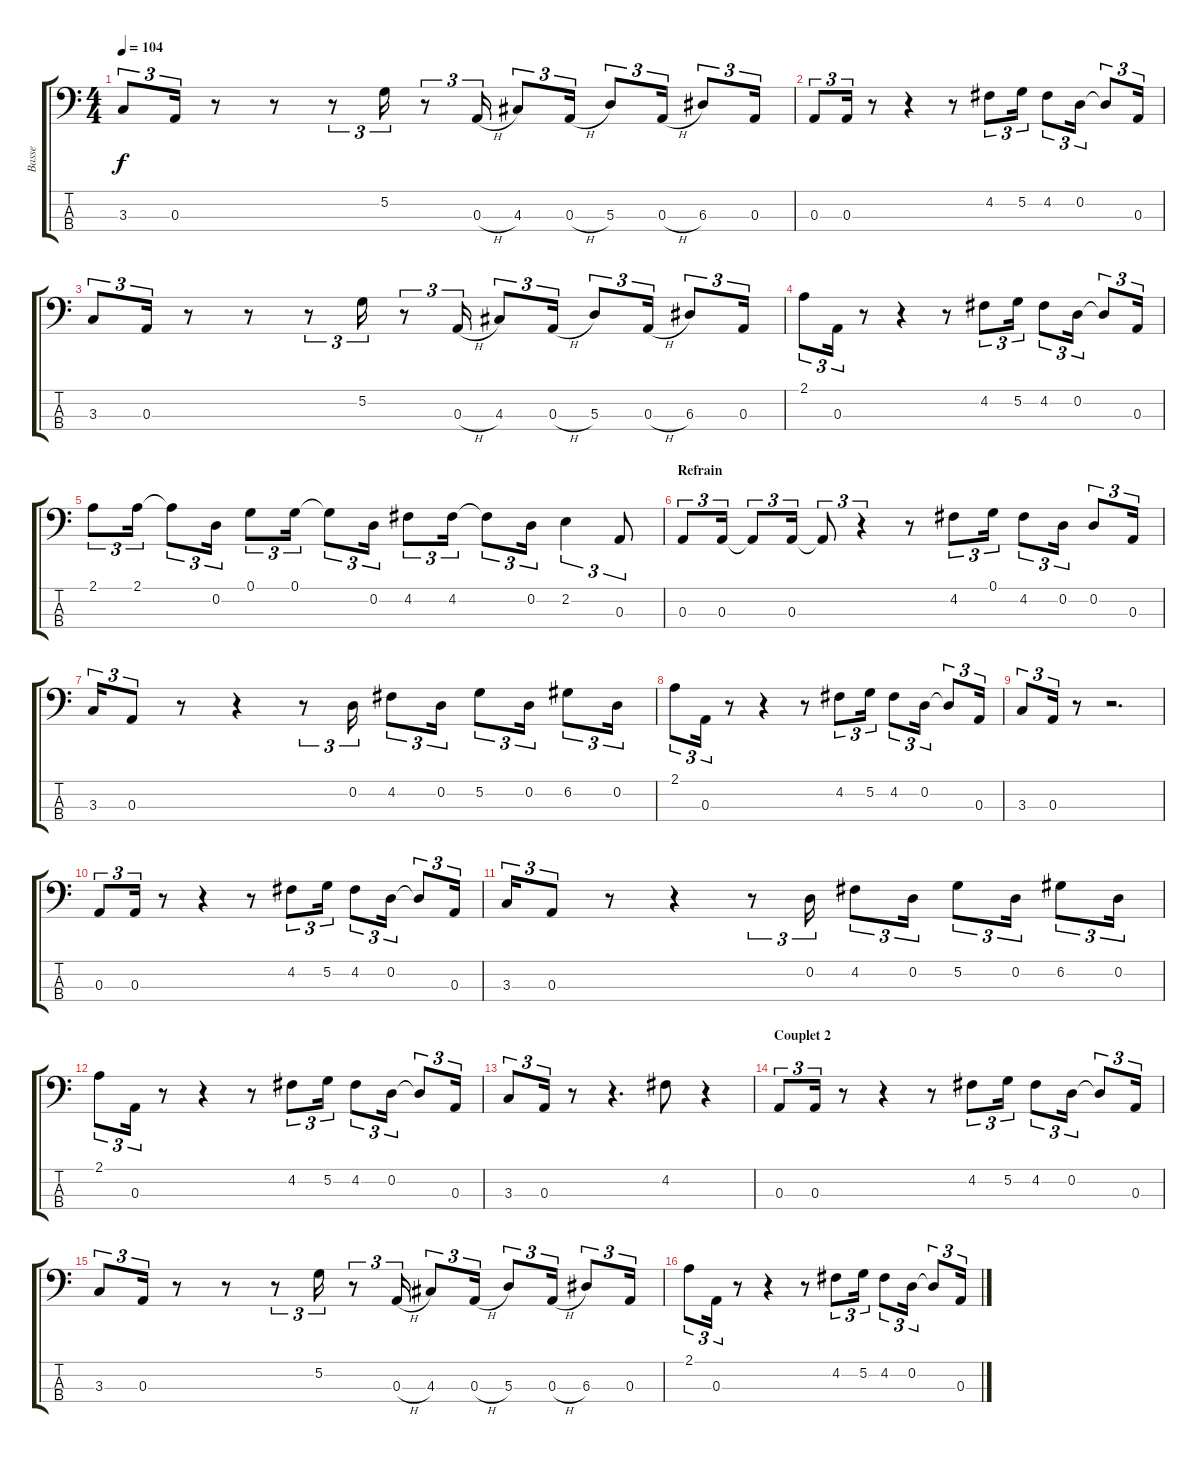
\track ("Basse" "Basse") {instrument fretlessbass}
\staff {score tabs}
\tuning (G2 D2 A1 E1) {hide}
\ts (4 4)
\tempo 104
\clef f4
\ks c
3.3.8{tu (3 2) dy f} 0.3.16{tu (3 2)} r.8 r.8 r.8{tu (3 2)} 5.2.16{tu (3 2)} r.8{tu (3 2)} 0.3{h}.16{tu (3 2)} 4.3.8{tu (3 2)} 0.3{h}.16{tu (3 2)} 5.3.8{tu (3 2)} 0.3{h}.16{tu (3 2)} 6.3.8{tu (3 2)} 0.3.16{tu (3 2)} |
0.3.8{tu (3 2)} 0.3.16{tu (3 2)} r.8 r.4 r.8 4.2.8{tu (3 2)} 5.2.16{tu (3 2)} 4.2.8{tu (3 2)} 0.2.16{tu (3 2)} 0.2{t}.8{tu (3 2)} 0.3.16{tu (3 2)} |
3.3.8{tu (3 2)} 0.3.16{tu (3 2)} r.8 r.8 r.8{tu (3 2)} 5.2.16{tu (3 2)} r.8{tu (3 2)} 0.3{h}.16{tu (3 2)} 4.3.8{tu (3 2)} 0.3{h}.16{tu (3 2)} 5.3.8{tu (3 2)} 0.3{h}.16{tu (3 2)} 6.3.8{tu (3 2)} 0.3.16{tu (3 2)} |
2.1.8{tu (3 2)} 0.3.16{tu (3 2)} r.8 r.4 r.8 4.2.8{tu (3 2)} 5.2.16{tu (3 2)} 4.2.8{tu (3 2)} 0.2.16{tu (3 2)} 0.2{t}.8{tu (3 2)} 0.3.16{tu (3 2)} |
2.1.8{tu (3 2)} 2.1.16{tu (3 2)} 2.1{t}.8{tu (3 2)} 0.2.16{tu (3 2)} 0.1.8{tu (3 2)} 0.1.16{tu (3 2)} 0.1{t}.8{tu (3 2)} 0.2.16{tu (3 2)} 4.2.8{tu (3 2)} 4.2.16{tu (3 2)} 4.2{t}.8{tu (3 2)} 0.2.16{tu (3 2)} 2.2.4{tu (3 2)} 0.3.8{tu (3 2)} |
\section ("" "Refrain")
0.3.8{tu (3 2)} 0.3.16{tu (3 2)} 0.3{t}.8{tu (3 2)} 0.3.16{tu (3 2)} 0.3{t}.8{tu (3 2)} r.4{tu (3 2)} r.8 4.2.8{tu (3 2)} 0.1.16{tu (3 2)} 4.2.8{tu (3 2)} 0.2.16{tu (3 2)} 0.2.8{tu (3 2)} 0.3.16{tu (3 2)} |
3.3.16{tu (3 2)} 0.3.8{tu (3 2)} r.8 r.4 r.8{tu (3 2)} 0.2.16{tu (3 2)} 4.2.8{tu (3 2)} 0.2.16{tu (3 2)} 5.2.8{tu (3 2)} 0.2.16{tu (3 2)} 6.2.8{tu (3 2)} 0.2.16{tu (3 2)} |
2.1.8{tu (3 2)} 0.3.16{tu (3 2)} r.8 r.4 r.8 4.2.8{tu (3 2)} 5.2.16{tu (3 2)} 4.2.8{tu (3 2)} 0.2.16{tu (3 2)} 0.2{t}.8{tu (3 2)} 0.3.16{tu (3 2)} |
3.3.8{tu (3 2)} 0.3.16{tu (3 2)} r.8 r.2{d} |
0.3.8{tu (3 2)} 0.3.16{tu (3 2)} r.8 r.4 r.8 4.2.8{tu (3 2)} 5.2.16{tu (3 2)} 4.2.8{tu (3 2)} 0.2.16{tu (3 2)} 0.2{t}.8{tu (3 2)} 0.3.16{tu (3 2)} |
3.3.16{tu (3 2)} 0.3.8{tu (3 2)} r.8 r.4 r.8{tu (3 2)} 0.2.16{tu (3 2)} 4.2.8{tu (3 2)} 0.2.16{tu (3 2)} 5.2.8{tu (3 2)} 0.2.16{tu (3 2)} 6.2.8{tu (3 2)} 0.2.16{tu (3 2)} |
2.1.8{tu (3 2)} 0.3.16{tu (3 2)} r.8 r.4 r.8 4.2.8{tu (3 2)} 5.2.16{tu (3 2)} 4.2.8{tu (3 2)} 0.2.16{tu (3 2)} 0.2{t}.8{tu (3 2)} 0.3.16{tu (3 2)} |
3.3.8{tu (3 2)} 0.3.16{tu (3 2)} r.8 r.4{d} 4.2.8 r.4 |
\section ("" "Couplet 2")
0.3.8{tu (3 2)} 0.3.16{tu (3 2)} r.8 r.4 r.8 4.2.8{tu (3 2)} 5.2.16{tu (3 2)} 4.2.8{tu (3 2)} 0.2.16{tu (3 2)} 0.2{t}.8{tu (3 2)} 0.3.16{tu (3 2)} |
3.3.8{tu (3 2)} 0.3.16{tu (3 2)} r.8 r.8 r.8{tu (3 2)} 5.2.16{tu (3 2)} r.8{tu (3 2)} 0.3{h}.16{tu (3 2)} 4.3.8{tu (3 2)} 0.3{h}.16{tu (3 2)} 5.3.8{tu (3 2)} 0.3{h}.16{tu (3 2)} 6.3.8{tu (3 2)} 0.3.16{tu (3 2)} |
2.1.8{tu (3 2)} 0.3.16{tu (3 2)} r.8 r.4 r.8 4.2.8{tu (3 2)} 5.2.16{tu (3 2)} 4.2.8{tu (3 2)} 0.2.16{tu (3 2)} 0.2{t}.8{tu (3 2)} 0.3.16{tu (3 2)}
